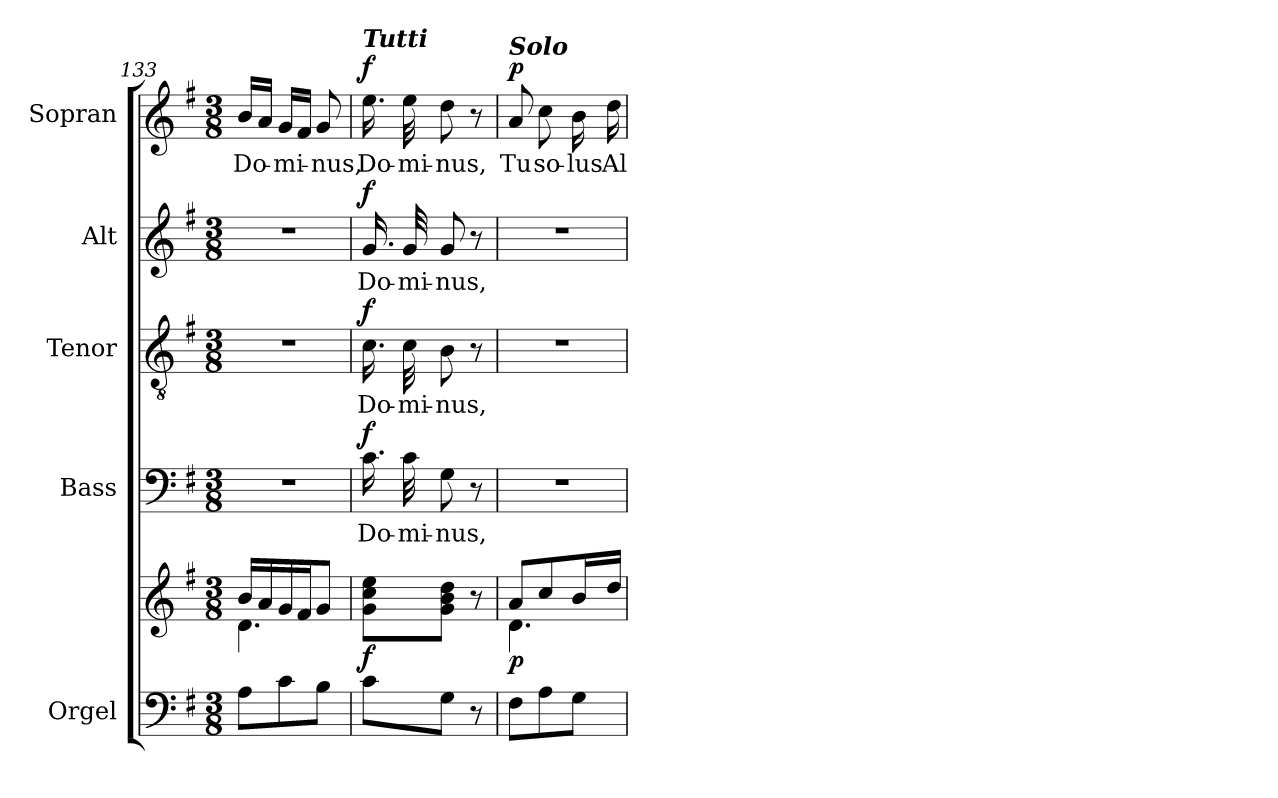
**kern	**kern	**dynam	**kern	**text	**dynam	**kern	**text	**dynam	**kern	**text	**dynam	**kern	**text	**dynam
*part5	*part5	*part5	*part4	*part4	*part4	*part3	*part3	*part3	*part2	*part2	*part2	*part1	*part1	*part1
*staff6	*staff5	*staff5/6	*staff4	*staff4	*staff4	*staff3	*staff3	*staff3	*staff2	*staff2	*staff2	*staff1	*staff1	*staff1
*I"Orgel	*	*	*I"Bass	*	*	*I"Tenor	*	*	*I"Alt	*	*	*I"Sopran	*	*
*I'Org.	*	*	*I'B.	*	*	*I'T.	*	*	*I'A.	*	*	*I'S.	*	*
*clefF4	*clefG2	*	*clefF4	*	*	*clefGv2	*	*	*clefG2	*	*	*clefG2	*	*
*k[f#]	*k[f#]	*	*k[f#]	*	*	*k[f#]	*	*	*k[f#]	*	*	*k[f#]	*	*
*G:	*G:	*	*G:	*	*	*G:	*	*	*G:	*	*	*G:	*	*
*M3/8	*M3/8	*	*M3/8	*	*	*M3/8	*	*	*M3/8	*	*	*M3/8	*	*
=133	=133	=133	=133	=133	=133	=133	=133	=133	=133	=133	=133	=133	=133	=133
*	*^	*	*	*	*	*	*	*	*	*	*	*	*	*
!	!	!	!	!	!	!	!	!	!	!	!	!	!	!LO:LY:b	!
8A\L	16b/LL	4.d\	.	4.r	.	.	4.r	.	.	4.r	.	.	16b/LL	Do-	.
.	16a/	.	.	.	.	.	.	.	.	.	.	.	16a/JJ	.	.
!	!	!	!	!	!	!	!	!	!	!	!	!	!	!LO:LY:b	!
8c\	16g/	.	.	.	.	.	.	.	.	.	.	.	16g/LL	-mi-	.
.	16f#/J	.	.	.	.	.	.	.	.	.	.	.	16f#/JJ	.	.
!	!	!	!	!	!	!	!	!	!	!	!	!	!	!LO:LY:b	!
8B\J	8g/J	.	.	.	.	.	.	.	.	.	.	.	8g/	-nus,	.
*	*v	*v	*	*	*	*	*	*	*	*	*	*	*	*	*
=134	=134	=134	=134	=134	=134	=134	=134	=134	=134	=134	=134	=134	=134	=134
!	!	!	!	!	!	!	!	!	!	!	!	!LO:TX:a:Bi:t=Tutti	!	!
!	!	!LO:DY:b	!	!LO:LY:b	!LO:DY:a	!	!LO:LY:b	!LO:DY:a	!	!LO:LY:b	!LO:DY:a	!	!LO:LY:b	!LO:DY:a
8c\L	8g\ 8cc\ 8ee\L	f	16.c\	Do-	f	16.c\	Do-	f	16.g/	Do-	f	16.ee\	Do-	f
!	!	!	!	!LO:LY:b	!	!	!LO:LY:b	!	!	!LO:LY:b	!	!	!LO:LY:b	!
.	.	.	32c\	-mi-	.	32c\	-mi-	.	32g/	-mi-	.	32ee\	-mi-	.
!	!	!	!	!LO:LY:b	!	!	!LO:LY:b	!	!	!LO:LY:b	!	!	!LO:LY:b	!
8G\J	8g\ 8b\ 8dd\J	.	8G\	-nus,	.	8B\	-nus,	.	8g/	-nus,	.	8dd\	-nus,	.
8r	8r	.	8r	.	.	8r	.	.	8r	.	.	8r	.	.
=135	=135	=135	=135	=135	=135	=135	=135	=135	=135	=135	=135	=135	=135	=135
*	*^	*	*	*	*	*	*	*	*	*	*	*	*	*
!	!	!	!	!	!	!	!	!	!	!	!	!	!LO:TX:a:Bi:t=Solo	!	!
!	!	!	!LO:DY:b	!	!	!	!	!	!	!	!	!	!	!LO:LY:b	!LO:DY:a
8F#\L	8a/L	4.d\	p	4.r	.	.	4.r	.	.	4.r	.	.	8a/	Tu	p
!	!	!	!	!	!	!	!	!	!	!	!	!	!	!LO:LY:b	!
8A\	8cc/	.	.	.	.	.	.	.	.	.	.	.	8cc\	so-	.
!	!	!	!	!	!	!	!	!	!	!	!	!	!	!LO:LY:b	!
8G\J	16b/L	.	.	.	.	.	.	.	.	.	.	.	16b\	-lus	.
!	!	!	!	!	!	!	!	!	!	!	!	!	!	!LO:LY:b	!
.	16dd/JJ	.	.	.	.	.	.	.	.	.	.	.	16dd\	Al-	.
*	*v	*v	*	*	*	*	*	*	*	*	*	*	*	*	*
=	=	=	=	=	=	=	=	=	=	=	=	=	=	=
*-	*-	*-	*-	*-	*-	*-	*-	*-	*-	*-	*-	*-	*-	*-
